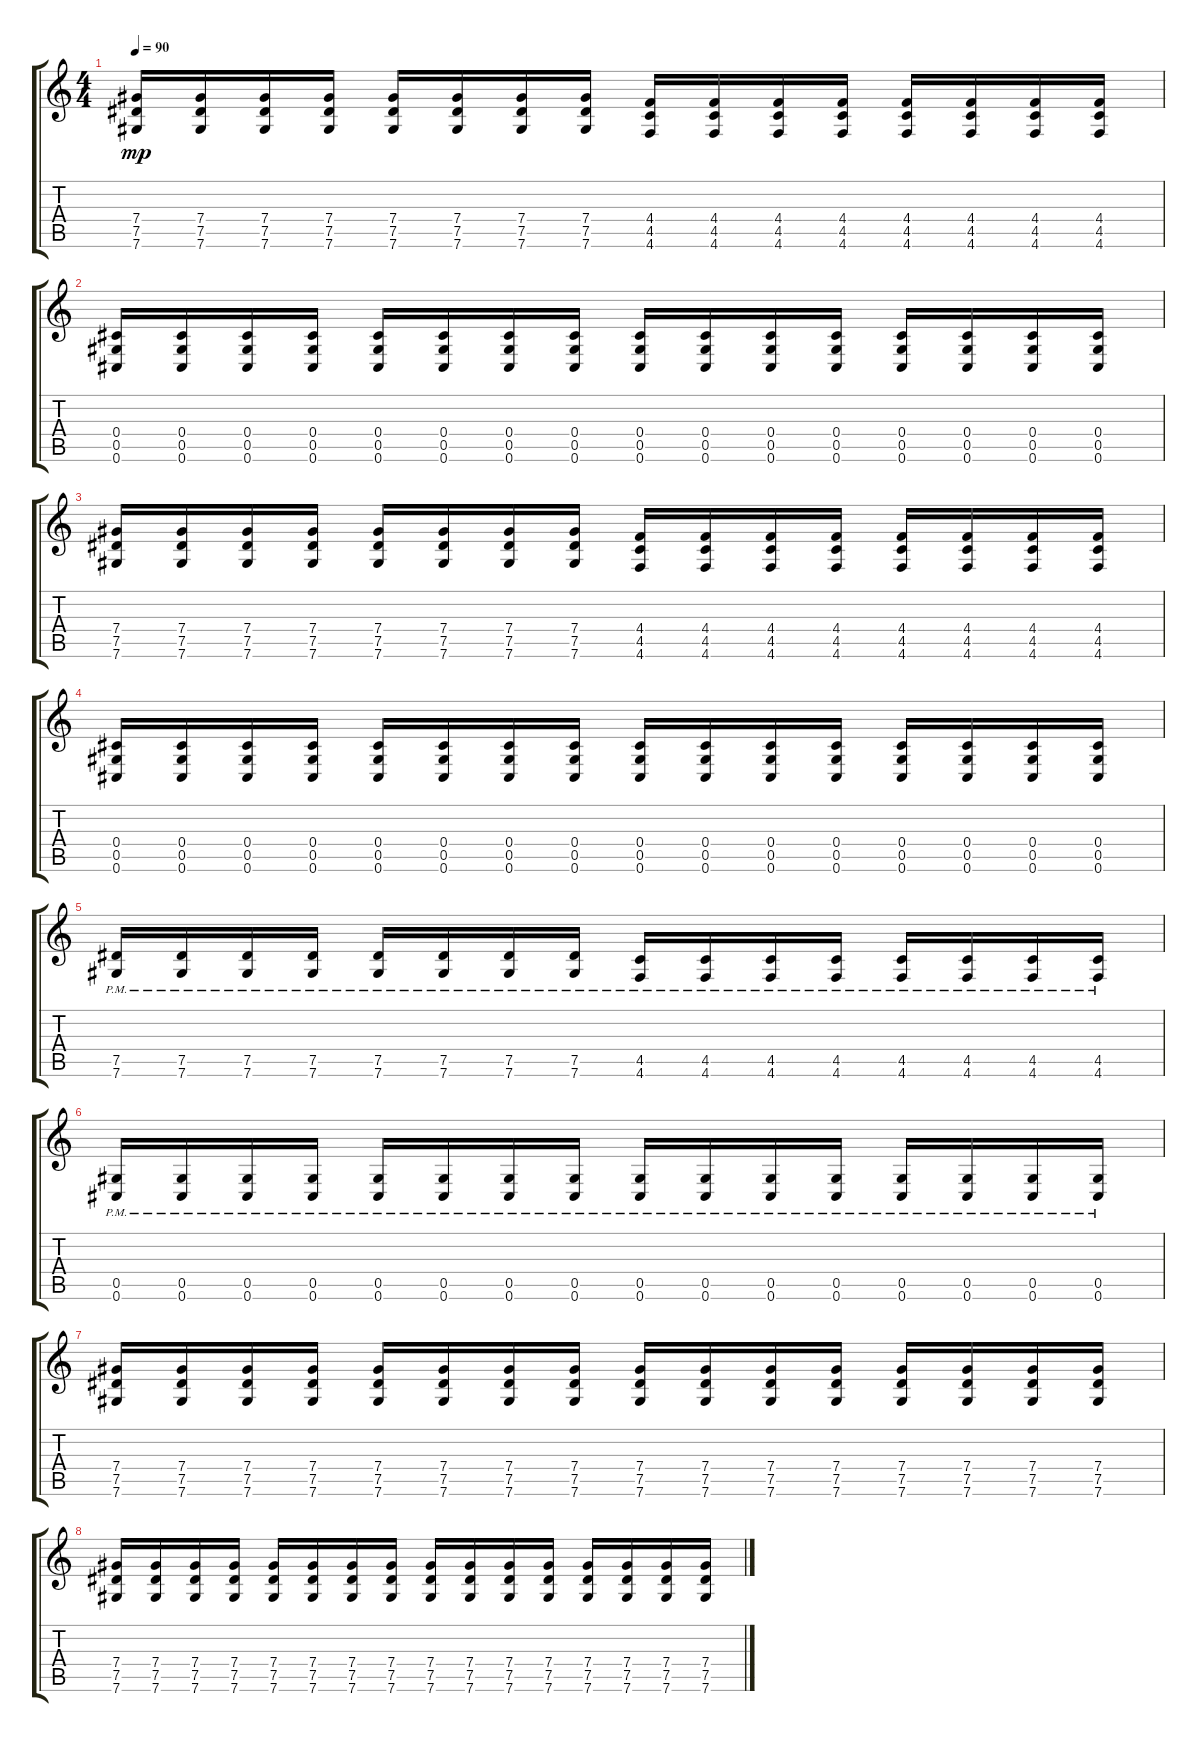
\track "" {instrument distortionguitar}
\staff {score tabs}
\tuning (Eb4 Bb3 Gb3 Db3 Ab2 Db2) {hide}
\ts (4 4)
\tempo 90
\clef g2
\ks c
(7.4 7.5 7.6).16{dy mp instrument distortionguitar} (7.4 7.5 7.6).16 (7.4 7.5 7.6).16 (7.4 7.5 7.6).16 (7.4 7.5 7.6).16 (7.4 7.5 7.6).16 (7.4 7.5 7.6).16 (7.4 7.5 7.6).16 (4.4 4.5 4.6).16 (4.4 4.5 4.6).16 (4.4 4.5 4.6).16 (4.4 4.5 4.6).16 (4.4 4.5 4.6).16 (4.4 4.5 4.6).16 (4.4 4.5 4.6).16 (4.4 4.5 4.6).16 |
(0.4 0.5 0.6).16 (0.4 0.5 0.6).16 (0.4 0.5 0.6).16 (0.4 0.5 0.6).16 (0.4 0.5 0.6).16 (0.4 0.5 0.6).16 (0.4 0.5 0.6).16 (0.4 0.5 0.6).16 (0.4 0.5 0.6).16 (0.4 0.5 0.6).16 (0.4 0.5 0.6).16 (0.4 0.5 0.6).16 (0.4 0.5 0.6).16 (0.4 0.5 0.6).16 (0.4 0.5 0.6).16 (0.4 0.5 0.6).16 |
(7.4 7.5 7.6).16 (7.4 7.5 7.6).16 (7.4 7.5 7.6).16 (7.4 7.5 7.6).16 (7.4 7.5 7.6).16 (7.4 7.5 7.6).16 (7.4 7.5 7.6).16 (7.4 7.5 7.6).16 (4.4 4.5 4.6).16 (4.4 4.5 4.6).16 (4.4 4.5 4.6).16 (4.4 4.5 4.6).16 (4.4 4.5 4.6).16 (4.4 4.5 4.6).16 (4.4 4.5 4.6).16 (4.4 4.5 4.6).16 |
(0.4 0.5 0.6).16 (0.4 0.5 0.6).16 (0.4 0.5 0.6).16 (0.4 0.5 0.6).16 (0.4 0.5 0.6).16 (0.4 0.5 0.6).16 (0.4 0.5 0.6).16 (0.4 0.5 0.6).16 (0.4 0.5 0.6).16 (0.4 0.5 0.6).16 (0.4 0.5 0.6).16 (0.4 0.5 0.6).16 (0.4 0.5 0.6).16 (0.4 0.5 0.6).16 (0.4 0.5 0.6).16 (0.4 0.5 0.6).16 |
(7.5{pm} 7.6).16{instrument electricguitarmuted} (7.5{pm} 7.6).16 (7.5{pm} 7.6).16 (7.5{pm} 7.6).16 (7.5{pm} 7.6).16 (7.5{pm} 7.6).16 (7.5{pm} 7.6).16 (7.5{pm} 7.6).16 (4.5{pm} 4.6).16 (4.5{pm} 4.6).16 (4.5{pm} 4.6).16 (4.5{pm} 4.6).16 (4.5{pm} 4.6).16 (4.5{pm} 4.6).16 (4.5{pm} 4.6).16 (4.5{pm} 4.6).16 |
(0.5{pm} 0.6).16 (0.5{pm} 0.6).16 (0.5{pm} 0.6).16 (0.5{pm} 0.6).16 (0.5{pm} 0.6).16 (0.5{pm} 0.6).16 (0.5{pm} 0.6).16 (0.5{pm} 0.6).16 (0.5{pm} 0.6).16 (0.5{pm} 0.6).16 (0.5{pm} 0.6).16 (0.5{pm} 0.6).16 (0.5{pm} 0.6).16 (0.5{pm} 0.6).16 (0.5{pm} 0.6).16 (0.5{pm} 0.6).16 |
(7.4 7.5 7.6).16{instrument distortionguitar} (7.4 7.5 7.6).16 (7.4 7.5 7.6).16 (7.4 7.5 7.6).16 (7.4 7.5 7.6).16 (7.4 7.5 7.6).16 (7.4 7.5 7.6).16 (7.4 7.5 7.6).16 (7.4 7.5 7.6).16 (7.4 7.5 7.6).16 (7.4 7.5 7.6).16 (7.4 7.5 7.6).16 (7.4 7.5 7.6).16 (7.4 7.5 7.6).16 (7.4 7.5 7.6).16 (7.4 7.5 7.6).16 |
(7.4 7.5 7.6).16 (7.4 7.5 7.6).16 (7.4 7.5 7.6).16 (7.4 7.5 7.6).16 (7.4 7.5 7.6).16 (7.4 7.5 7.6).16 (7.4 7.5 7.6).16 (7.4 7.5 7.6).16 (7.4 7.5 7.6).16 (7.4 7.5 7.6).16 (7.4 7.5 7.6).16 (7.4 7.5 7.6).16 (7.4 7.5 7.6).16 (7.4 7.5 7.6).16 (7.4 7.5 7.6).16 (7.4 7.5 7.6).16
